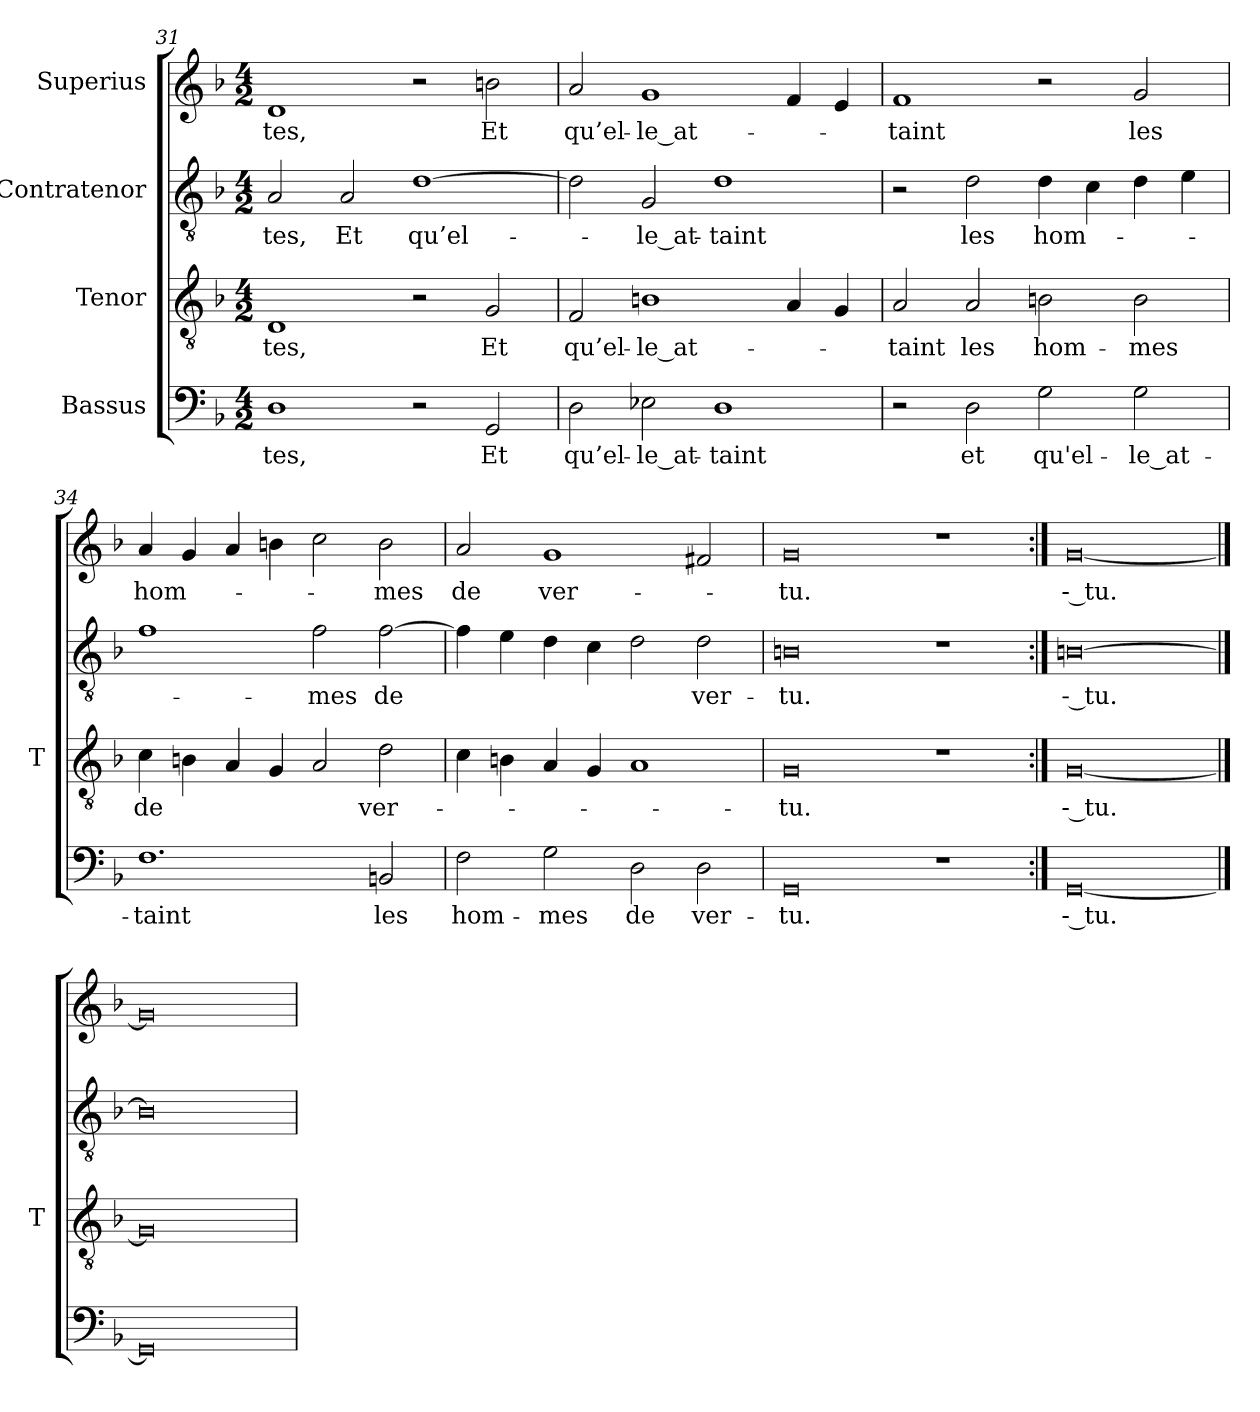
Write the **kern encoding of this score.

**kern	**text	**kern	**text	**kern	**text	**kern	**text
*part4	*part4	*part3	*part3	*part2	*part2	*part1	*part1
*staff4	*staff4	*staff3	*staff3	*staff2	*staff2	*staff1	*staff1
*I"Bassus	*	*I"Tenor	*	*I"Contratenor	*	*I"Superius	*
*	*	*I'T	*	*	*	*	*
*clefF4	*	*clefGv2	*	*clefGv2	*	*clefG2	*
*k[b-]	*	*k[b-]	*	*k[b-]	*	*k[b-]	*
*M4/2	*	*M4/2	*	*M4/2	*	*M4/2	*
=31	=31	=31	=31	=31	=31	=31	=31
1D	-tes,	1D	-tes,	2A	-tes,	1d	-tes,
.	.	.	.	2A	-Et	.	.
2r	.	2r	.	[1d	qu’el-	2r	.
2GG	-Et	2G	-Et	.	.	2b	-Et
=32	=32	=32	=32	=32	=32	=32	=32
2D	qu’el-	2F	qu’el-	2d]	.	2a	qu’el-
2E-X	le_at-	1Bn	le_at-	2G	le_at-	1g	le_at-
1D	-taint	.	.	1d	-taint	.	.
.	.	4A	.	.	.	4f	.
.	.	4G	.	.	.	4e	.
=33	=33	=33	=33	=33	=33	=33	=33
2r	.	2A	-taint	2r	.	1f	-taint
2D	-et	2A	-les	2d	-les	.	.
2G	qu'el-	2Bn	hom-	4d	hom-	2r	.
.	.	.	.	4c	.	.	.
2G	le_at-	2B	-mes	4d	.	2g	-les
.	.	.	.	4e	.	.	.
=34	=34	=34	=34	=34	=34	=34	=34
1.F	-taint	4c	-de	1f	.	4a	hom-
.	.	4Bn	.	.	.	4g	.
.	.	4A	.	.	.	4a	.
.	.	4G	.	.	.	4b	.
.	.	2A	.	2f	-mes	2cc	.
2BB	-les	2d	ver-	[2f	-de	2b	-mes
=35	=35	=35	=35	=35	=35	=35	=35
2F	hom-	4c	.	4f]	.	2a	-de
.	.	4Bn	.	4e	.	.	.
2G	-mes	4A	.	4d	.	1g	ver-
.	.	4G	.	4c	.	.	.
2D	-de	1A	.	2d	.	.	.
2D	ver-	.	.	2d	ver-	2f#X	.
=36	=36	=36	=36	=36	=36	=36	=36
0GG	-tu.	0G	-tu.	0Bn	-tu.	0g	-tu.
1r	.	1r	.	1r	.	1r	.
=37:|!	=37:|!	=37:|!	=37:|!	=37:|!	=37:|!	=37:|!	=37:|!
[0GG	-- tu.	[0G	-- tu.	[0Bn	-- tu.	[0g	-- tu.
==38	==38	==38	==38	==38	==38	==38	==38
0GG]	.	0G]	.	0B]	.	0g]	.
=	=	=	=	=	=	=	=
*-	*-	*-	*-	*-	*-	*-	*-
